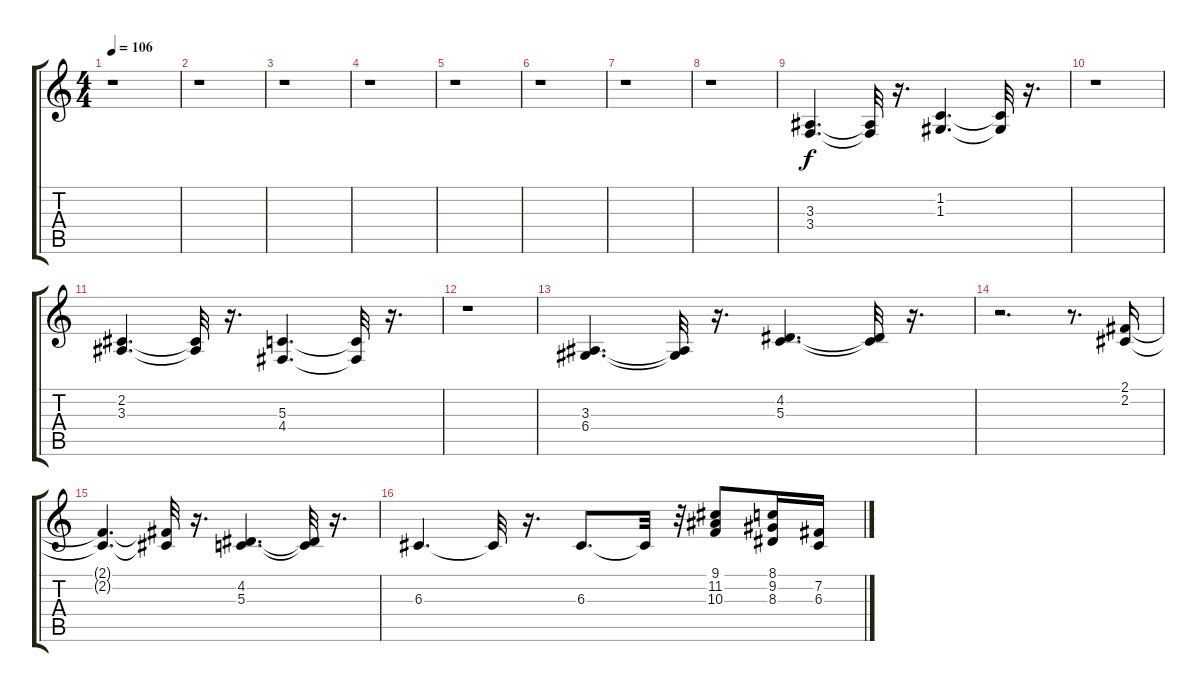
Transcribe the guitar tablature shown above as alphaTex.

\track "" {instrument acousticgrandpiano}
\staff {score tabs}
\tuning (E4 B3 G3 D3 A2 E2) {hide}
\ts (4 4)
\tempo 106
\clef g2
\ks c
r.1{dy f} |
r.1 |
r.1 |
r.1 |
r.1 |
r.1 |
r.1 |
r.1 |
(3.3 3.4).4{d} (3.3{t} 3.4{t}).32 r.16{d} (1.2 1.3).4{d} (1.2{t} 1.3{t}).32 r.16{d} |
r.1 |
(2.2 3.3).4{d} (2.2{t} 3.3{t}).32 r.16{d} (5.3 4.4).4{d} (5.3{t} 4.4{t}).32 r.16{d} |
r.1 |
(3.3 6.4).4{d} (3.3{t} 6.4{t}).32 r.16{d} (4.2 5.3).4{d} (4.2{t} 5.3{t}).32 r.16{d} |
r.2{d} r.8{d} (2.1 2.2).16 |
(2.1{t} 2.2{t}).4{d} (2.1{t} 2.2{t}).32 r.16{d} (4.2 5.3).4{d} (4.2{t} 5.3{t}).32 r.16{d} |
6.3.4{d} 6.3{t}.32 r.16{d} 6.3.8{d} 6.3{t}.32 r.32 (9.1 11.2 10.3).8 (8.1 9.2 8.3).16 (7.2 6.3).16
